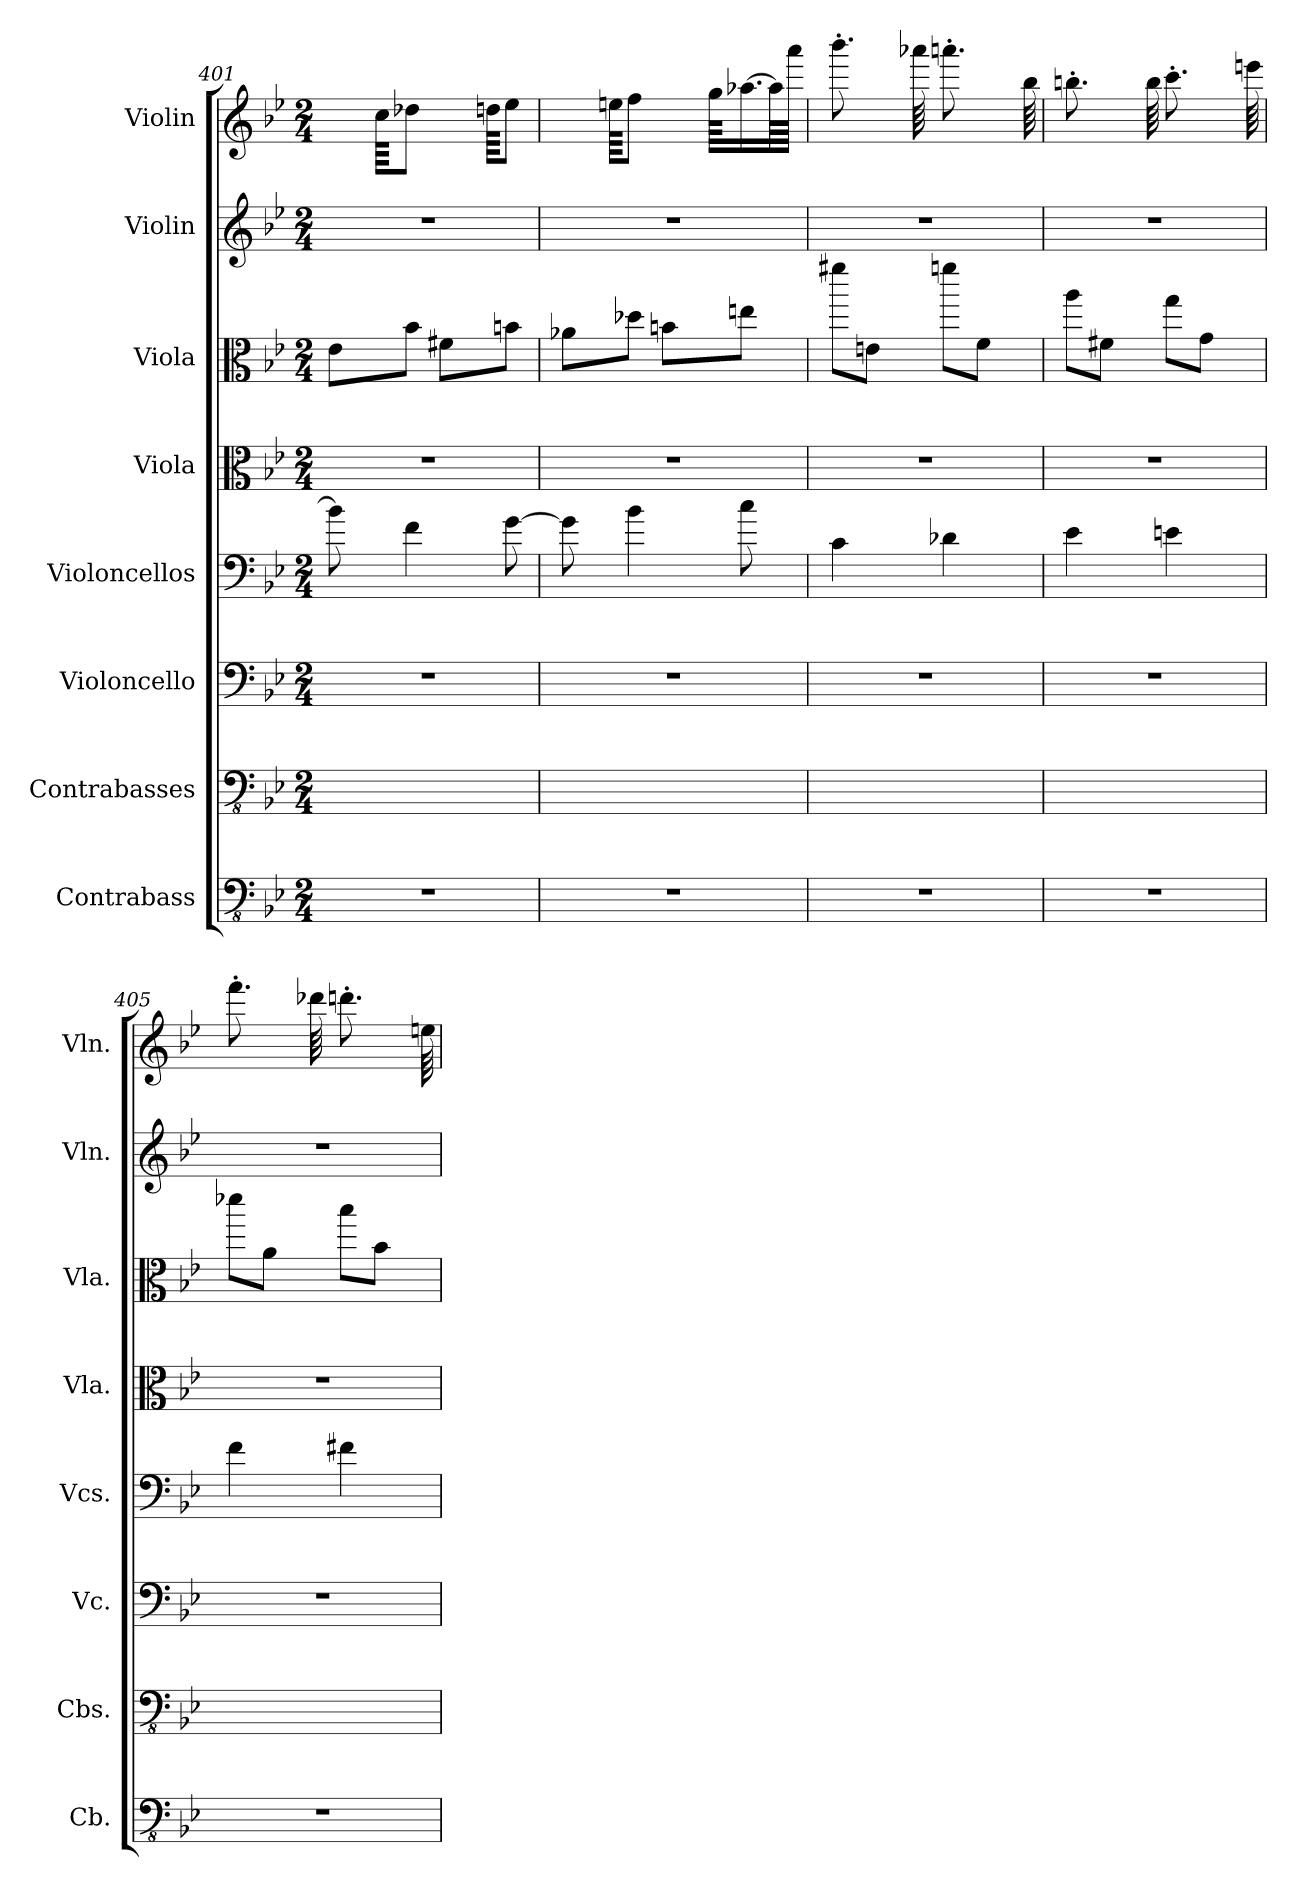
**kern	**kern	**kern	**kern	**kern	**kern	**kern	**kern
*part8	*part7	*part6	*part5	*part4	*part3	*part2	*part1
*staff8	*staff7	*staff6	*staff5	*staff4	*staff3	*staff2	*staff1
*I"Contrabass	*I"Contrabasses	*I"Violoncello	*I"Violoncellos	*I"Viola	*I"Viola	*I"Violin	*I"Violin
*I'Cb.	*I'Cbs.	*I'Vc.	*I'Vcs.	*I'Vla.	*I'Vla.	*I'Vln.	*I'Vln.
*clefFv4	*clefFv4	*clefF4	*clefF4	*clefC3	*clefC3	*clefG2	*clefG2
*ITrd7c12	*	*	*	*	*	*	*
*k[b-e-]	*k[b-e-]	*k[b-e-]	*k[b-e-]	*k[b-e-]	*k[b-e-]	*k[b-e-]	*k[b-e-]
*M2/4	*M2/4	*M2/4	*M2/4	*M2/4	*M2/4	*M2/4	*M2/4
=401	=401	=401	=401	=401	=401	=401	=401
2r	2ryy	2r	8b-\]	2r	8e-\L	2r	16ryy
.	.	.	.	.	.	.	32ryy
.	.	.	.	.	.	.	64ryy
.	.	.	.	.	.	.	64cc\KKKL
.	.	.	4f\	.	8b-\J	.	8dd-X\J
.	.	.	.	.	8f#X\L	.	16ryy
.	.	.	.	.	.	.	32ryy
.	.	.	.	.	.	.	64ryy
.	.	.	.	.	.	.	64ddn\KKKL
.	.	.	[8g\	.	8bn\J	.	8ee-\J
!!LO:PB:g=z
=402	=402	=402	=402	=402	=402	=402	=402
2r	2ryy	2r	8g\]	2r	8a-X\L	2r	16ryy
.	.	.	.	.	.	.	32ryy
.	.	.	.	.	.	.	64ryy
.	.	.	.	.	.	.	64een\KKKL
.	.	.	4b-\	.	8dd-X\J	.	8ff\J
.	.	.	.	.	8bn\L	.	16ryy
.	.	.	.	.	.	.	32ryy
.	.	.	.	.	.	.	64ryy
.	.	.	.	.	.	.	64gg\KKLL
.	.	.	8cc\	.	8een\J	.	[16.aa-X\
.	.	.	.	.	.	.	64aa-\LL]
.	.	.	.	.	.	.	64aaa\JJJJ
=403	=403	=403	=403	=403	=403	=403	=403
2r	2ryy	2r	4c\	2r	8fff#X\L	2r	8.bbb-'\
.	.	.	.	.	8en\J	.	.
.	.	.	.	.	.	.	32ryy
.	.	.	.	.	.	.	64ryy
.	.	.	.	.	.	.	64aaa-X\
.	.	.	4d-X\	.	8fffn\L	.	8.aaan'\
.	.	.	.	.	8f\J	.	.
.	.	.	.	.	.	.	32ryy
.	.	.	.	.	.	.	64ryy
.	.	.	.	.	.	.	64bb-\
=404	=404	=404	=404	=404	=404	=404	=404
2r	2ryy	2r	4e-\	2r	8aa\L	2r	8.bbn'\
.	.	.	.	.	8f#X\J	.	.
.	.	.	.	.	.	.	32ryy
.	.	.	.	.	.	.	64ryy
.	.	.	.	.	.	.	64bb\
.	.	.	4en\	.	8gg\L	.	8.ccc'\
.	.	.	.	.	8g\J	.	.
.	.	.	.	.	.	.	32ryy
.	.	.	.	.	.	.	64ryy
.	.	.	.	.	.	.	64eeen\
!!LO:PB:g=z
=405	=405	=405	=405	=405	=405	=405	=405
2r	2ryy	2r	4f\	2r	8ddd-X\L	2r	8.fff'\
.	.	.	.	.	8a\J	.	.
.	.	.	.	.	.	.	32ryy
.	.	.	.	.	.	.	64ryy
.	.	.	.	.	.	.	64ddd-X\
.	.	.	4f#X\	.	8bb-\L	.	8.dddn'\
.	.	.	.	.	8b-\J	.	.
.	.	.	.	.	.	.	32ryy
.	.	.	.	.	.	.	64ryy
.	.	.	.	.	.	.	64een\
=	=	=	=	=	=	=	=
*-	*-	*-	*-	*-	*-	*-	*-
